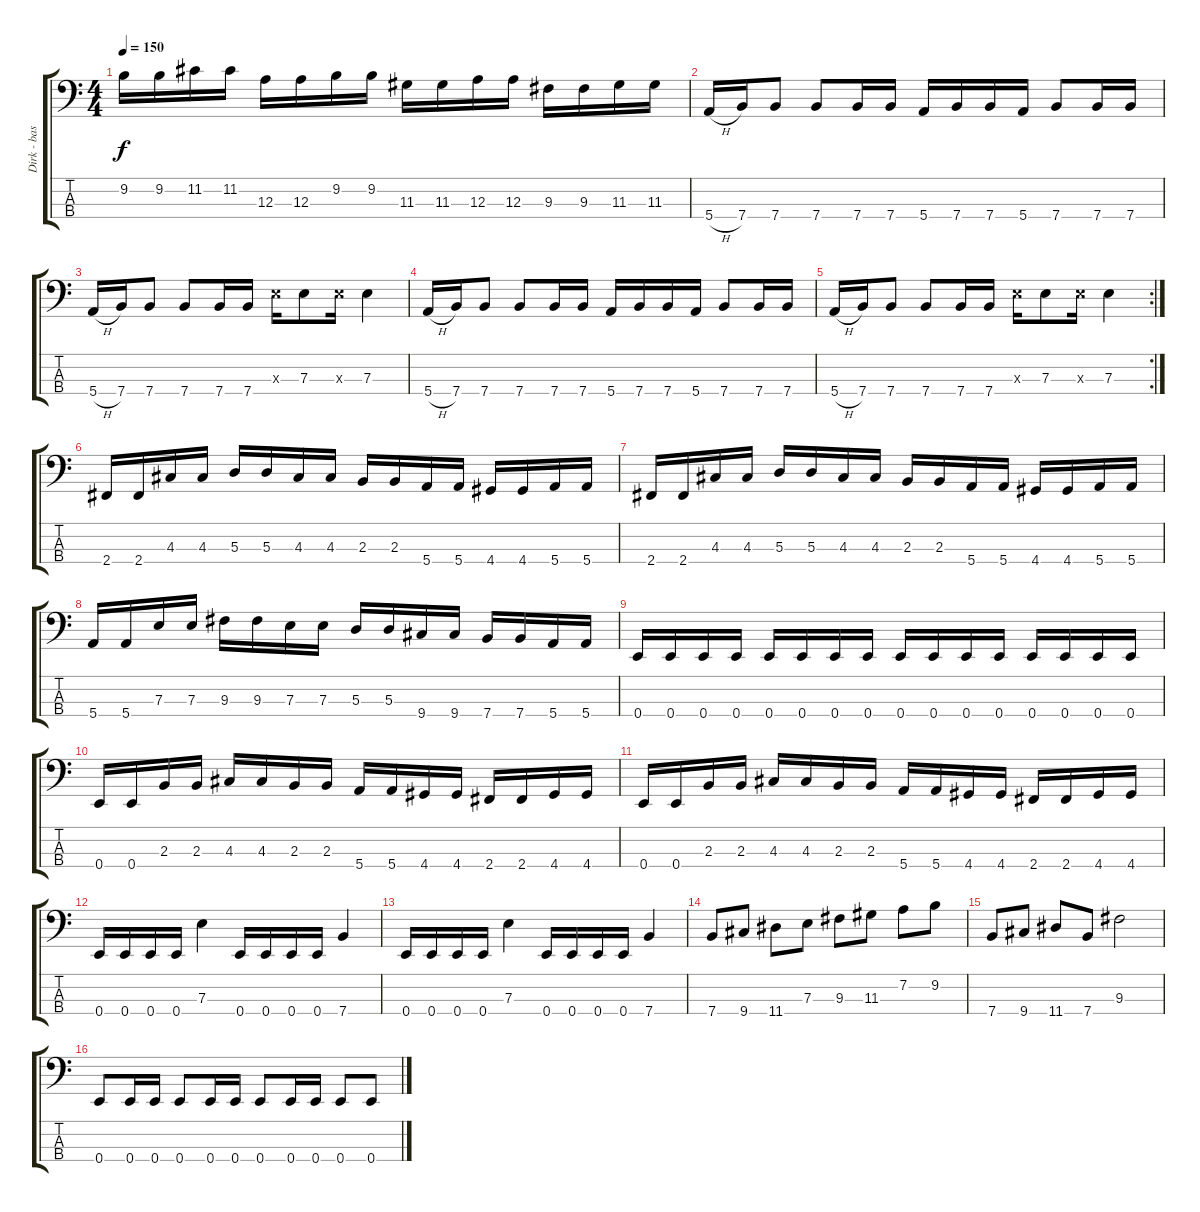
\track ("Dirk - basse" "Dirk - bas") {instrument electricbassfinger}
\staff {score tabs}
\tuning (G2 D2 A1 E1) {hide}
\ts (4 4)
\tempo 150
\clef f4
\ks c
9.2.16{dy f} 9.2.16 11.2.16 11.2.16 12.3.16 12.3.16 9.2.16 9.2.16 11.3.16 11.3.16 12.3.16 12.3.16 9.3.16 9.3.16 11.3.16 11.3.16 |
5.4{h}.16 7.4.16 7.4.8 7.4.8 7.4.16 7.4.16 5.4.16 7.4.16 7.4.16 5.4.16 7.4.8 7.4.16 7.4.16 |
5.4{h}.16 7.4.16 7.4.8 7.4.8 7.4.16 7.4.16 7.3{x}.16 7.3.8 7.3{x}.16 7.3.4 |
5.4{h}.16 7.4.16 7.4.8 7.4.8 7.4.16 7.4.16 5.4.16 7.4.16 7.4.16 5.4.16 7.4.8 7.4.16 7.4.16 |
\rc 2
5.4{h}.16 7.4.16 7.4.8 7.4.8 7.4.16 7.4.16 7.3{x}.16 7.3.8 7.3{x}.16 7.3.4 |
2.4.16 2.4.16 4.3.16 4.3.16 5.3.16 5.3.16 4.3.16 4.3.16 2.3.16 2.3.16 5.4.16 5.4.16 4.4.16 4.4.16 5.4.16 5.4.16 |
2.4.16 2.4.16 4.3.16 4.3.16 5.3.16 5.3.16 4.3.16 4.3.16 2.3.16 2.3.16 5.4.16 5.4.16 4.4.16 4.4.16 5.4.16 5.4.16 |
5.4.16 5.4.16 7.3.16 7.3.16 9.3.16 9.3.16 7.3.16 7.3.16 5.3.16 5.3.16 9.4.16 9.4.16 7.4.16 7.4.16 5.4.16 5.4.16 |
0.4.16 0.4.16 0.4.16 0.4.16 0.4.16 0.4.16 0.4.16 0.4.16 0.4.16 0.4.16 0.4.16 0.4.16 0.4.16 0.4.16 0.4.16 0.4.16 |
0.4.16 0.4.16 2.3.16 2.3.16 4.3.16 4.3.16 2.3.16 2.3.16 5.4.16 5.4.16 4.4.16 4.4.16 2.4.16 2.4.16 4.4.16 4.4.16 |
0.4.16 0.4.16 2.3.16 2.3.16 4.3.16 4.3.16 2.3.16 2.3.16 5.4.16 5.4.16 4.4.16 4.4.16 2.4.16 2.4.16 4.4.16 4.4.16 |
0.4.16 0.4.16 0.4.16 0.4.16 7.3.4 0.4.16 0.4.16 0.4.16 0.4.16 7.4.4 |
0.4.16 0.4.16 0.4.16 0.4.16 7.3.4 0.4.16 0.4.16 0.4.16 0.4.16 7.4.4 |
7.4.8 9.4.8 11.4.8 7.3.8 9.3.8 11.3.8 7.2.8 9.2.8 |
7.4.8 9.4.8 11.4.8 7.4.8 9.3.2 |
0.4.8 0.4.16 0.4.16 0.4.8 0.4.16 0.4.16 0.4.8 0.4.16 0.4.16 0.4.8 0.4.8
